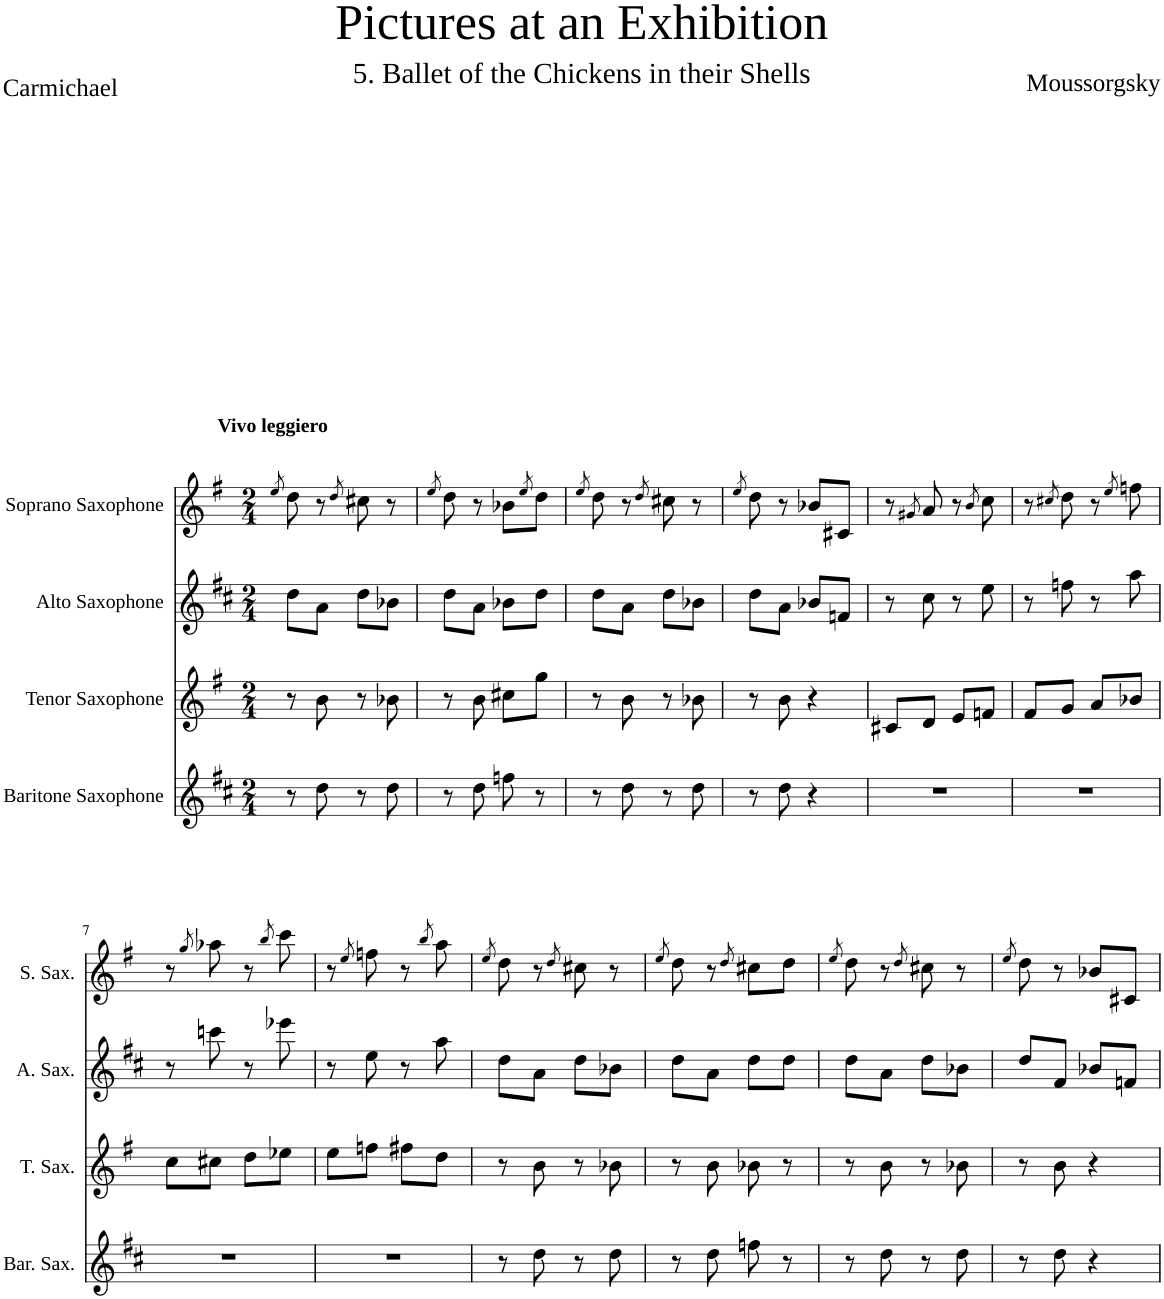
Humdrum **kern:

**kern	**kern	**kern	**kern
*part4	*part3	*part2	*part1
*staff4	*staff3	*staff2	*staff1
*I"Baritone Saxophone	*I"Tenor Saxophone	*I"Alto Saxophone	*I"Soprano Saxophone
*I'Bar. Sax.	*I'T. Sax.	*I'A. Sax.	*I'S. Sax.
*clefG2	*clefG2	*clefG2	*clefG2
*Trd12c21	*Trd8c14	*Trd5c9	*Trd1c2
*k[f#c#]	*k[f#]	*k[f#c#]	*k[f#]
*M2/4	*M2/4	*M2/4	*M2/4
=1	=1	=1	=1
.	.	.	8qee/
!	!	!	!LO:TX:a:B:t=Vivo leggiero
8r	8r	8dd\L	8dd\
8dd\	8b\	8a\J	8r
.	.	.	8qdd/
8r	8r	8dd\L	8cc#X\
8dd\	8b-X\	8b-X\J	8r
=2	=2	=2	=2
.	.	.	8qee/
8r	8r	8dd\L	8dd\
8dd\	8b\	8a\J	8r
8ffn\	8cc#X\L	8b-X\L	8b-X\L
.	.	.	8qee/
8r	8gg\J	8dd\J	8dd\J
=3	=3	=3	=3
.	.	.	8qee/
8r	8r	8dd\L	8dd\
8dd\	8b\	8a\J	8r
.	.	.	8qdd/
8r	8r	8dd\L	8cc#X\
8dd\	8b-X\	8b-X\J	8r
=4	=4	=4	=4
.	.	.	8qee/
8r	8r	8dd\L	8dd\
8dd\	8b\	8a\J	8r
4r	4r	8b-X/L	8b-X/L
.	.	8fn/J	8c#X/J
=5	=5	=5	=5
2r	8c#X/L	8r	8r
.	.	.	8qg#X/
.	8d/J	8cc#\	8a/
.	8e/L	8r	8r
.	.	.	8qb/
.	8fn/J	8ee\	8cc\
=6	=6	=6	=6
2r	8f#/L	8r	8r
.	.	.	8qcc#X/
.	8g/J	8ffn\	8dd\
.	8a/L	8r	8r
.	.	.	8qee/
.	8b-X/J	8aa\	8ffn\
!!LO:LB:g=z
=7	=7	=7	=7
2r	8cc\L	8r	8r
.	.	.	8qgg/
.	8cc#X\J	8cccn\	8aa-X\
.	8dd\L	8r	8r
.	.	.	8qbb/
.	8ee-X\J	8eee-X\	8ccc\
=8	=8	=8	=8
2r	8ee\L	8r	8r
.	.	.	8qee/
.	8ffn\J	8ee\	8ffn\
.	8ff#X\L	8r	8r
.	.	.	8qbb/
.	8dd\J	8aa\	8aa\
=9	=9	=9	=9
.	.	.	8qee/
8r	8r	8dd\L	8dd\
8dd\	8b\	8a\J	8r
.	.	.	8qdd/
8r	8r	8dd\L	8cc#X\
8dd\	8b-X\	8b-X\J	8r
=10	=10	=10	=10
.	.	.	8qee/
8r	8r	8dd\L	8dd\
8dd\	8b\	8a\J	8r
.	.	.	8qdd/
8ffn\	8b-X\	8dd\L	8cc#X\L
8r	8r	8dd\J	8dd\J
=11	=11	=11	=11
.	.	.	8qee/
8r	8r	8dd\L	8dd\
8dd\	8b\	8a\J	8r
.	.	.	8qdd/
8r	8r	8dd\L	8cc#X\
8dd\	8b-X\	8b-X\J	8r
=12	=12	=12	=12
.	.	.	8qee/
8r	8r	8dd/L	8dd\
8dd\	8b\	8f#/J	8r
4r	4r	8b-X/L	8b-X/L
.	.	8fn/J	8c#X/J
=	=	=	=
*-	*-	*-	*-
